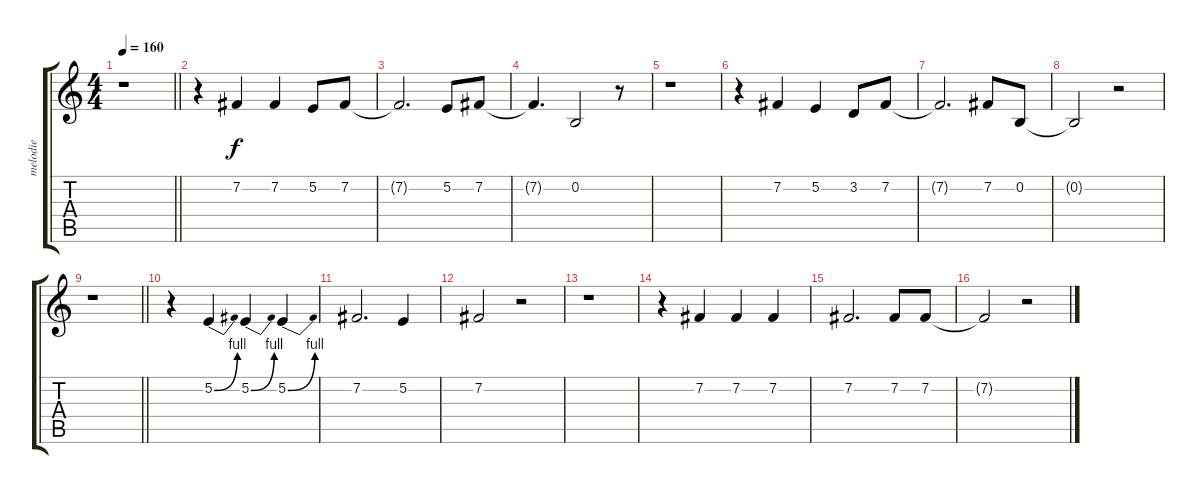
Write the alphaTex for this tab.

\track ("melodie" "melodie") {instrument synthbrass1}
\staff {score tabs}
\tuning (E4 B3 G3 D3 A2 E2) {hide}
\ts (4 4)
\tempo 160
\clef g2
\barLineRight lightlight
\ks c
r.1{dy f} |
\section ("" "")
r.4{instrument voiceoohs} 7.2.4 7.2.4 5.2.8 7.2.8 |
7.2{t}.2{d} 5.2.8 7.2.8 |
7.2{t}.4{d} 0.2.2 r.8 |
r.1 |
r.4 7.2.4 5.2.4 3.2.8 7.2.8 |
7.2{t}.2{d} 7.2.8 0.2.8 |
0.2{t}.2 r.2 |
\barLineRight lightlight
r.1 |
r.4 5.2{be (bend 0 0 60 4)}.4 5.2{be (bend 0 0 60 4)}.4 5.2{be (bend 0 0 60 4)}.4 |
7.2.2{d} 5.2.4 |
7.2.2 r.2 |
r.1 |
r.4 7.2.4 7.2.4 7.2.4 |
7.2.2{d} 7.2.8 7.2.8 |
7.2{t}.2 r.2
